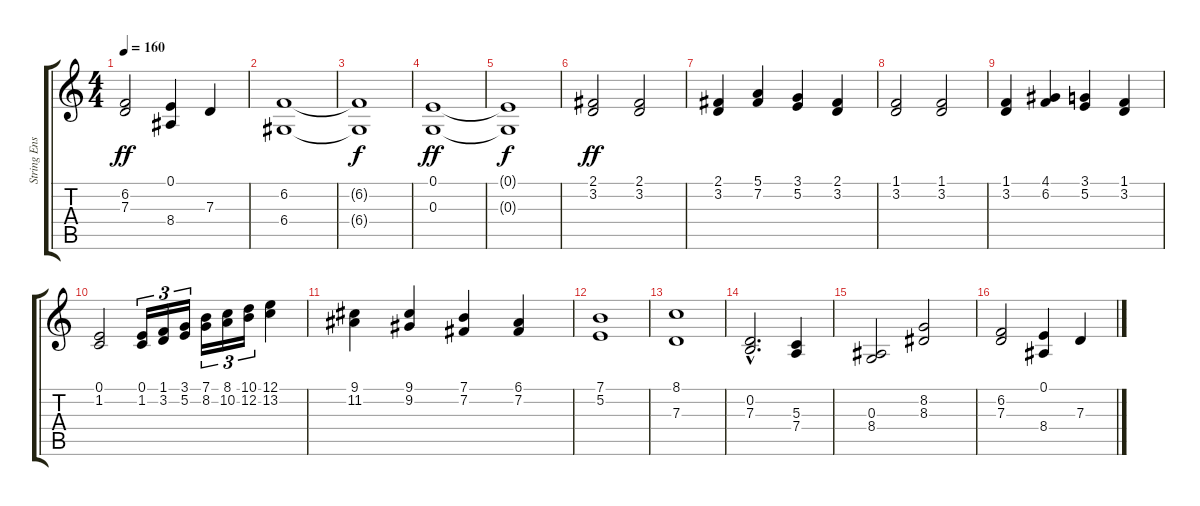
\track ("String Ensemble" "String Ens") {instrument stringensemble1}
\staff {score tabs}
\tuning (E4 B3 G3 D3 A2 E2) {hide}
\ts (4 4)
\tempo 160
\clef g2
\ks c
(6.2 7.3).2{dy ff} (0.1 8.4).4 7.3.4 |
(6.2 6.4).1 |
(6.2{t} 6.4{t}).1{dy f} |
(0.1 0.3).1{dy ff} |
(0.1{t} 0.3{t}).1{dy f} |
(2.1 3.2).2{dy ff} (2.1 3.2).2 |
(2.1 3.2).4 (5.1 7.2).4 (3.1 5.2).4 (2.1 3.2).4 |
(1.1 3.2).2 (1.1 3.2).2 |
(1.1 3.2).4 (4.1 6.2).4 (3.1 5.2).4 (1.1 3.2).4 |
(0.1 1.2).2 (0.1 1.2).16{tu (3 2)} (1.1 3.2).16{tu (3 2)} (3.1 5.2).16{tu (3 2)} (7.1 8.2).16{tu (3 2)} (8.1 10.2).16{tu (3 2)} (10.1 12.2).16{tu (3 2)} (12.1 13.2).4 |
(9.1 11.2).4 (9.1 9.2).4 (7.1 7.2).4 (6.1 7.2).4 |
(7.1 5.2).1 |
(8.1 7.3).1 |
(0.2{hac} 7.3{hac}).2{d} (5.3 7.4).4 |
(0.3 8.4).2 (8.2 8.3).2 |
(6.2 7.3).2 (0.1 8.4).4 7.3.4
